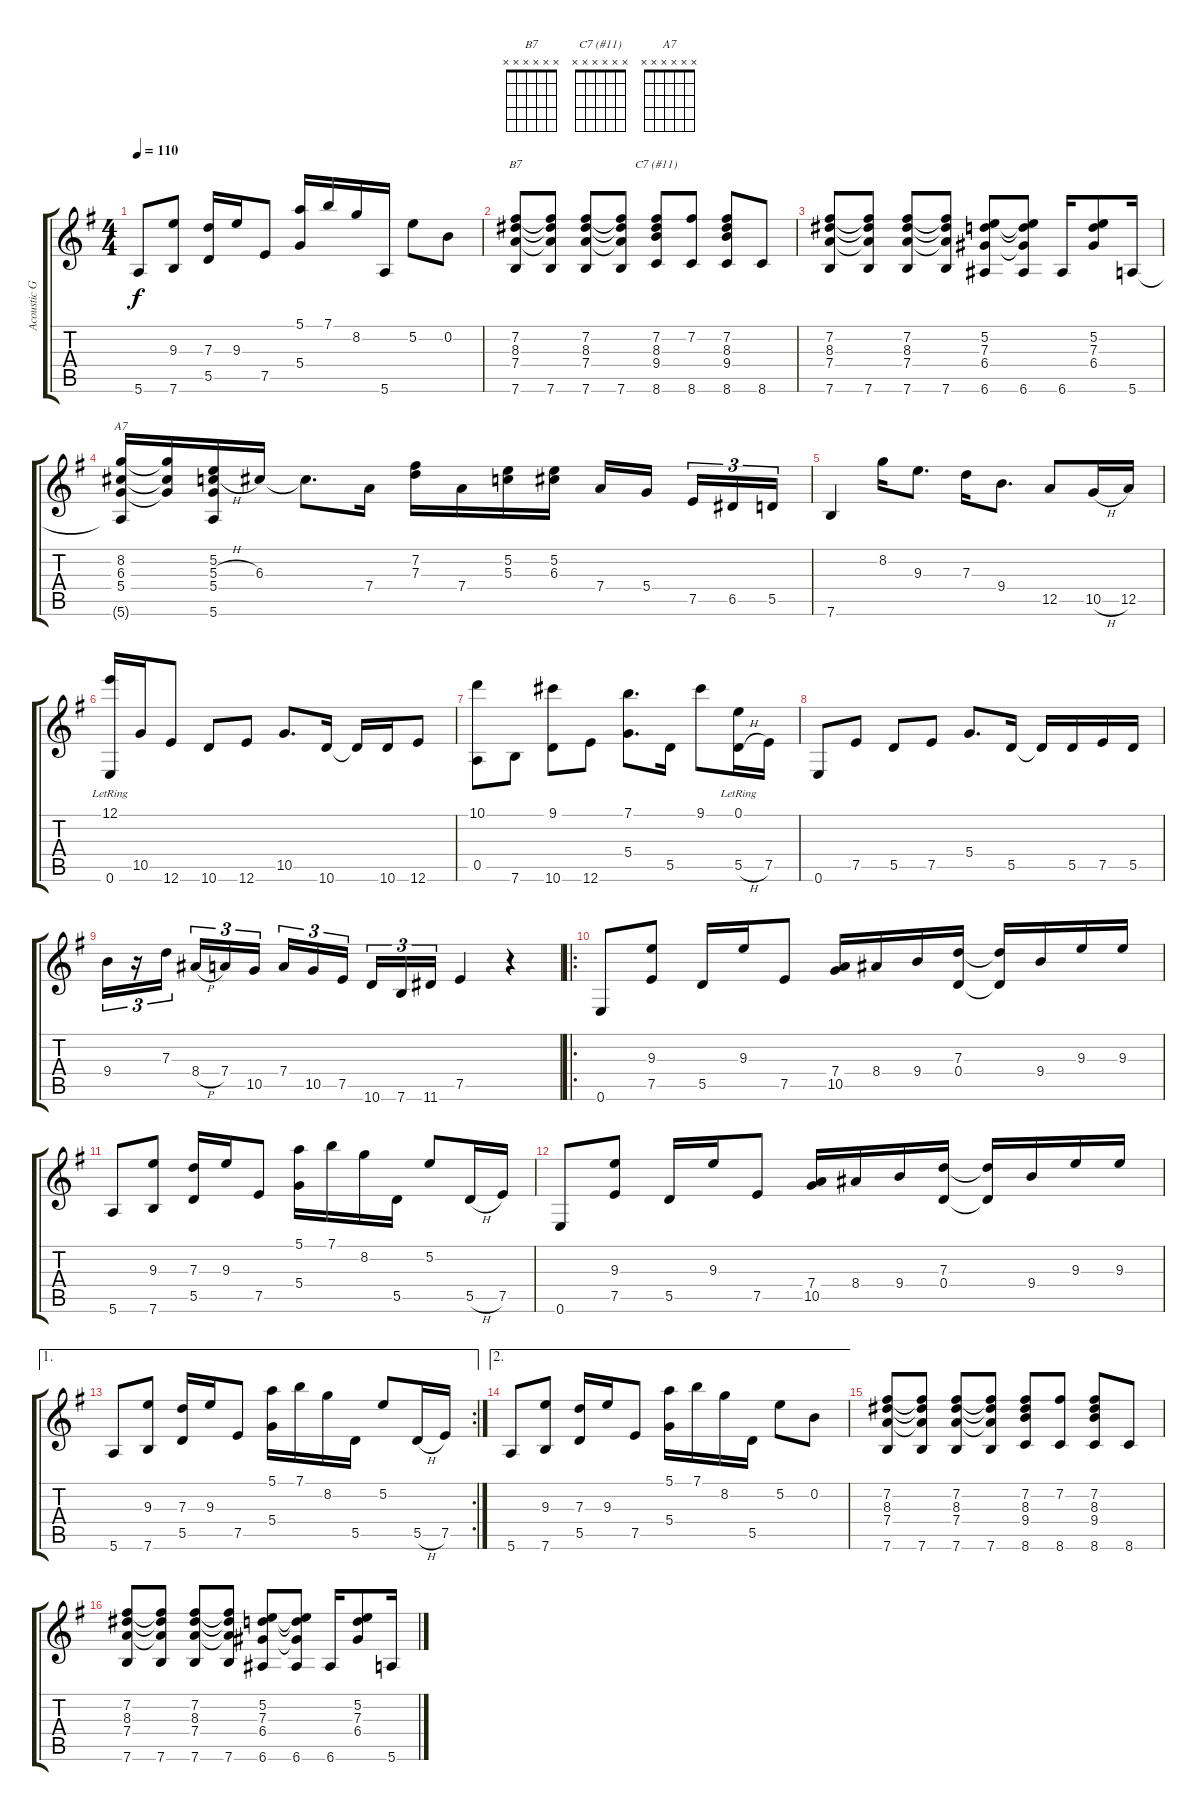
\track ("Acoustic Guitar" "Acoustic G") {instrument acousticguitarnylon}
\staff {score tabs}
\tuning (E4 B3 G3 D3 A2 E2) {hide}
\chord ("B7" x x x x x x)
\chord ("C7 (#11)" x x x x x x)
\chord ("A7" x x x x x x)
\ts (4 4)
\tempo 110
\clef g2
\ks g
5.6.8{dy f} (9.3 7.6).8 (7.3 5.5).16 9.3.16 7.5.8 (5.1 5.4).16 7.1.16 8.2.16 5.6.16 5.2.8 0.2.8 |
(7.2 8.3 7.4 7.6).8{ch "B7"} (7.2{t} 8.3{t} 7.4{t} 7.6).8 (7.2 8.3 7.4 7.6).8 (7.2{t} 8.3{t} 7.4{t} 7.6).8 (7.2 8.3 9.4 8.6).8{ch "C7 (#11)"} (7.2 8.6).8 (7.2 8.3 9.4 8.6).8 8.6.8 |
(7.2 8.3 7.4 7.6).8 (7.2{t} 8.3{t} 7.4{t} 7.6).8 (7.2 8.3 7.4 7.6).8 (7.2{t} 8.3{t} 7.4{t} 7.6).8 (5.2 7.3 6.4 6.6).8 (5.2{t} 7.3{t} 6.4{t} 6.6).8 6.6.16 (5.2 7.3 6.4).8 5.6.16 |
(8.2 6.3 5.4 5.6{t}).16{ch "A7"} (8.2{t} 6.3{t} 5.4{t}).16 (5.2 5.3{h} 5.4 5.6).16 6.3.16 6.3{t}.8{d} 7.4.16 (7.2 7.3).16 7.4.16 (5.2 5.3).16 (5.2 6.3).16 7.4.16 5.4.16{beam splitsecondary} 7.5.16{tu (3 2)} 6.5.16{tu (3 2)} 5.5.16{tu (3 2)} |
7.6.4 8.2.16 9.3.8{d} 7.3.16 9.4.8{d} 12.5.8 10.5{h}.16 12.5.16 |
(12.1{lr} 0.6).16 10.5.16 12.6.8 10.6.8 12.6.8 10.5.8{d} 10.6.16 10.6{t}.16 10.6.16 12.6.8 |
(10.1 0.5).8 7.6.8 (9.1 10.6).8 12.6.8 (7.1 5.4).8{d} 5.5.16 9.1.8 (0.1{lr} 5.5{h}).16 7.5.16 |
0.6.8 7.5.8 5.5.8 7.5.8 5.4.8{d} 5.5.16 5.5{t}.16 5.5.16 7.5.16 5.5.16 |
9.4.16{tu (3 2)} r.16{tu (3 2)} 7.3.16{tu (3 2) beam splitsecondary} 8.4{h}.16{tu (3 2)} 7.4.16{tu (3 2)} 10.5.16{tu (3 2)} 7.4.16{tu (3 2)} 10.5.16{tu (3 2)} 7.5.16{tu (3 2) beam splitsecondary} 10.6.16{tu (3 2)} 7.6.16{tu (3 2)} 11.6.16{tu (3 2)} 7.5.4 r.4 |
\ro
0.6.8 (9.3 7.5).8 5.5.16 9.3.16 7.5.8 (7.4 10.5).16 8.4.16 9.4.16 (7.3 0.4).16 (7.3{t} 0.4{t}).16 9.4.16 9.3.16 9.3.16 |
5.6.8 (9.3 7.6).8 (7.3 5.5).16 9.3.16 7.5.8 (5.1 5.4).16 7.1.16 8.2.16 5.5.16 5.2.8 5.5{h}.16 7.5.16 |
0.6.8 (9.3 7.5).8 5.5.16 9.3.16 7.5.8 (7.4 10.5).16 8.4.16 9.4.16 (7.3 0.4).16 (7.3{t} 0.4{t}).16 9.4.16 9.3.16 9.3.16 |
\ae 1
\rc 2
5.6.8 (9.3 7.6).8 (7.3 5.5).16 9.3.16 7.5.8 (5.1 5.4).16 7.1.16 8.2.16 5.5.16 5.2.8 5.5{h}.16 7.5.16 |
\ae 2
5.6.8 (9.3 7.6).8 (7.3 5.5).16 9.3.16 7.5.8 (5.1 5.4).16 7.1.16 8.2.16 5.5.16 5.2.8 0.2.8 |
(7.2 8.3 7.4 7.6).8 (7.2{t} 8.3{t} 7.4{t} 7.6).8 (7.2 8.3 7.4 7.6).8 (7.2{t} 8.3{t} 7.4{t} 7.6).8 (7.2 8.3 9.4 8.6).8 (7.2 8.6).8 (7.2 8.3 9.4 8.6).8 8.6.8 |
(7.2 8.3 7.4 7.6).8 (7.2{t} 8.3{t} 7.4{t} 7.6).8 (7.2 8.3 7.4 7.6).8 (7.2{t} 8.3{t} 7.4{t} 7.6).8 (5.2 7.3 6.4 6.6).8 (5.2{t} 7.3{t} 6.4{t} 6.6).8 6.6.16 (5.2 7.3 6.4).8 5.6.16
